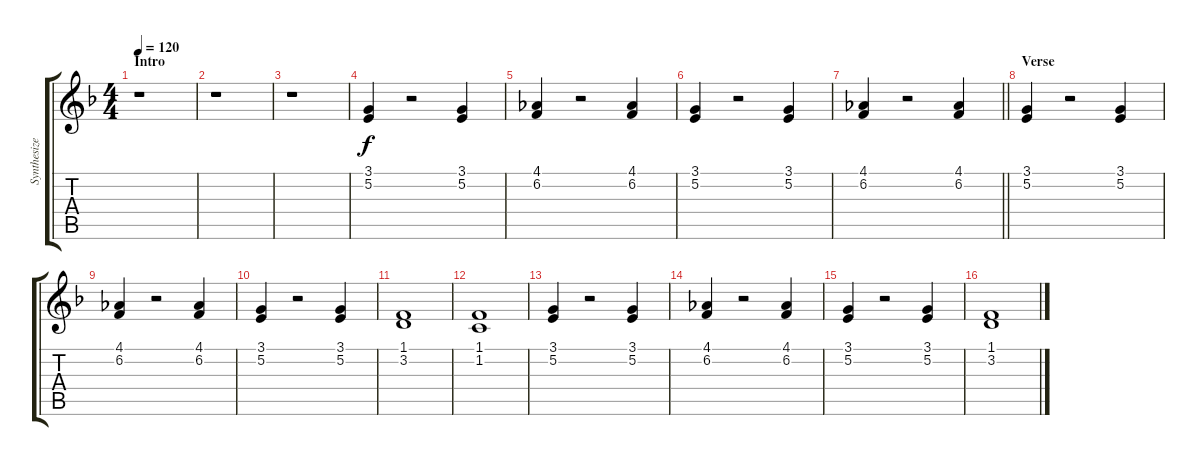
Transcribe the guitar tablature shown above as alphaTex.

\track ("Synthesizer Voices" "Synthesize") {instrument choiraahs}
\staff {score tabs}
\tuning (E4 B3 G3 D3 A2 E2) {hide}
\ts (4 4)
\section ("" "Intro")
\tempo 120
\clef g2
\ks f
r.1{dy f instrument choiraahs} |
r.1 |
r.1 |
(3.1 5.2).4 r.2 (3.1 5.2).4 |
(4.1 6.2).4 r.2 (4.1 6.2).4 |
(3.1 5.2).4 r.2 (3.1 5.2).4 |
\barLineRight lightlight
(4.1 6.2).4 r.2 (4.1 6.2).4 |
\section ("" "Verse")
(3.1 5.2).4 r.2 (3.1 5.2).4 |
(4.1 6.2).4 r.2 (4.1 6.2).4 |
(3.1 5.2).4 r.2 (3.1 5.2).4 |
(1.1 3.2).1 |
(1.1 1.2).1 |
(3.1 5.2).4 r.2 (3.1 5.2).4 |
(4.1 6.2).4 r.2 (4.1 6.2).4 |
(3.1 5.2).4 r.2 (3.1 5.2).4 |
(1.1 3.2).1
